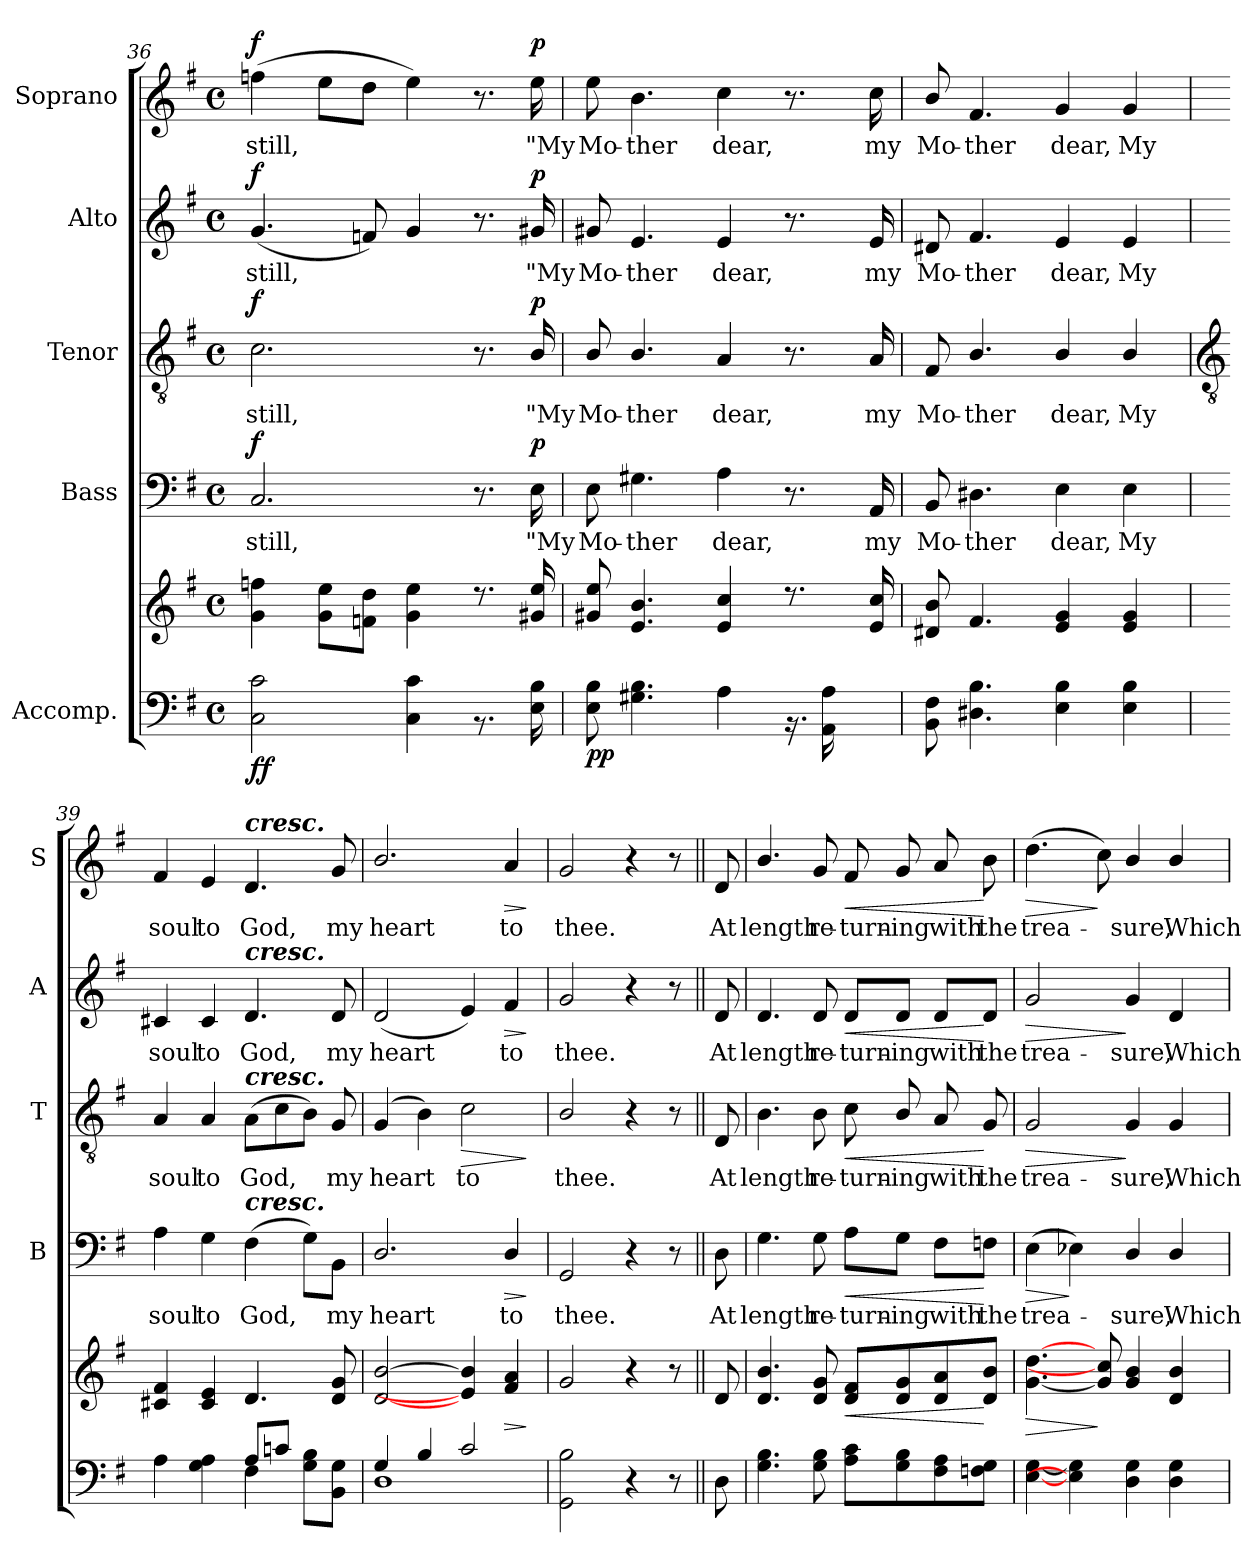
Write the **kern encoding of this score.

**kern	**kern	**dynam	**kern	**text	**dynam	**kern	**text	**dynam	**kern	**text	**dynam	**kern	**text	**dynam
*part5	*part5	*part5	*part4	*part4	*part4	*part3	*part3	*part3	*part2	*part2	*part2	*part1	*part1	*part1
*staff6	*staff5	*staff5/6	*staff4	*staff4	*staff4	*staff3	*staff3	*staff3	*staff2	*staff2	*staff2	*staff1	*staff1	*staff1
*I"Accomp.	*	*	*I"Bass	*	*	*I"Tenor	*	*	*I"Alto	*	*	*I"Soprano	*	*
*	*	*	*I'B	*	*	*I'T	*	*	*I'A	*	*	*I'S	*	*
*clefF4	*clefG2	*	*clefF4	*	*	*clefGv2	*	*	*clefG2	*	*	*clefG2	*	*
*k[f#]	*k[f#]	*	*k[f#]	*	*	*k[f#]	*	*	*k[f#]	*	*	*k[f#]	*	*
*G:	*G:	*	*G:	*	*	*G:	*	*	*G:	*	*	*G:	*	*
*M4/4	*M4/4	*	*M4/4	*	*	*M4/4	*	*	*M4/4	*	*	*M4/4	*	*
*met(c)	*met(c)	*	*met(c)	*	*	*met(c)	*	*	*met(c)	*	*	*met(c)	*	*
=36	=36	=36	=36	=36	=36	=36	=36	=36	=36	=36	=36	=36	=36	=36
*^	*^	*	*	*	*	*	*	*	*	*	*	*	*	*
!	!	!	!	!LO:DY:b=2	!	!LO:LY:b	!	!	!LO:LY:b	!	!	!LO:LY:b	!	!	!LO:LY:b	!
!	!	!	!	!LO:DY:n=1:b	!	!	!LO:DY:b	!	!	!LO:DY:b	!	!	!LO:DY:b	!	!	!LO:DY:b
1ryy	2C 2c	4g\ 4ffn\	1ryy	f f	2.C	still,	f	2.c	still,	f	(<4.g	still,	f	(>4ffn	still,	f
.	.	8g\ 8ee\L	.	.	.	.	.	.	.	.	.	.	.	8eeL	.	.
.	.	8fn\ 8dd\J	.	.	.	.	.	.	.	.	8fn)	.	.	8ddJ	.	.
.	4C 4c	4g\ 4ee\	.	.	.	.	.	.	.	.	4g	.	.	4ee)	.	.
.	8.r	8.r	.	.	8.r	.	.	8.r	.	.	8.r	.	.	8.r	.	.
!	!	!	!	!	!	!LO:LY:b	!LO:DY:b	!	!LO:LY:b	!LO:DY:b	!	!LO:LY:b	!LO:DY:b	!	!LO:LY:b	!LO:DY:b
.	16E 16B	16g#X 16ee	.	.	16E	"My	p	16B/	"My	p	16g#X	"My	p	16ee	"My	p
=37	=37	=37	=37	=37	=37	=37	=37	=37	=37	=37	=37	=37	=37	=37	=37	=37
!	!	!	!	!LO:DY:b=2	!	!LO:LY:b	!	!	!LO:LY:b	!	!	!LO:LY:b	!	!	!LO:LY:b	!
!	!	!	!	!LO:DY:n=1:b	!	!	!	!	!	!	!	!	!	!	!	!
1ryy	8E 8B	8g#X 8ee	1ryy	p p	8E	Mo-	.	8B/	Mo-	.	8g#X	Mo-	.	8ee	Mo-	.
!	!	!	!	!	!	!LO:LY:b	!	!	!LO:LY:b	!	!	!LO:LY:b	!	!	!LO:LY:b	!
.	4.G#X 4.B	4.e 4.b	.	.	4.G#X	-ther	.	4.B/	-ther	.	4.e	-ther	.	4.b	-ther	.
!	!	!	!	!	!	!LO:LY:b	!	!	!LO:LY:b	!	!	!LO:LY:b	!	!	!LO:LY:b	!
.	4A	4e 4cc	.	.	4A	dear,	.	4A	dear,	.	4e	dear,	.	4cc	dear,	.
.	16.r	8.r	.	.	8.r	.	.	8.r	.	.	8.r	.	.	8.r	.	.
.	16AA 16A	.	.	.	.	.	.	.	.	.	.	.	.	.	.	.
.	16.ryy	.	.	.	.	.	.	.	.	.	.	.	.	.	.	.
!	!	!	!	!	!	!LO:LY:b	!	!	!LO:LY:b	!	!	!LO:LY:b	!	!	!LO:LY:b	!
.	.	16e 16cc	.	.	16AA	my	.	16A	my	.	16e	my	.	16cc	my	.
=38	=38	=38	=38	=38	=38	=38	=38	=38	=38	=38	=38	=38	=38	=38	=38	=38
!	!	!	!	!	!	!LO:LY:b	!	!	!LO:LY:b	!	!	!LO:LY:b	!	!	!LO:LY:b	!
1ryy	8BB 8F#	8d#X/ 8b/	1ryy	.	8BB	Mo-	.	8F#	Mo-	.	8d#X	Mo-	.	8b/	Mo-	.
!	!	!	!	!	!	!LO:LY:b	!	!	!LO:LY:b	!	!	!LO:LY:b	!	!	!LO:LY:b	!
.	4.D#X 4.B	4.f#	.	.	4.D#X	-ther	.	4.B/	-ther	.	4.f#	-ther	.	4.f#	-ther	.
!	!	!	!	!	!	!LO:LY:b	!	!	!LO:LY:b	!	!	!LO:LY:b	!	!	!LO:LY:b	!
.	4E 4B	4e 4g	.	.	4E	dear,	.	4B/	dear,	.	4e	dear,	.	4g	dear,	.
!	!	!	!	!	!	!LO:LY:b	!	!	!LO:LY:b	!	!	!LO:LY:b	!	!	!LO:LY:b	!
.	4E 4B	4e 4g	.	.	4E	My	.	4B/	My	.	4e	My	.	4g	My	.
*	*	*v	*v	*	*	*	*	*	*	*	*	*	*	*	*	*
!!LO:LB:g=z
=39	=39	=39	=39	=39	=39	=39	=39	=39	=39	=39	=39	=39	=39	=39	=39
*	*	*	*	*	*	*	*clefGv2	*	*	*	*	*	*	*	*
!	!	!	!	!	!LO:LY:b	!	!	!LO:LY:b	!	!	!LO:LY:b	!	!	!LO:LY:b	!
2ryy	4A	4c#X 4f#	.	4A	soul	.	4A	soul	.	4c#X	soul	.	4f#	soul	.
!	!	!	!	!	!LO:LY:b	!	!	!LO:LY:b	!	!	!LO:LY:b	!	!	!LO:LY:b	!
.	4G 4A	4c# 4e	.	4G	to	.	4A	to	.	4c#	to	.	4e	to	.
!	!	!	!	!	!	!	!	!	!	!	!	!	!LO:TX:a:Bi:t=cresc.	!	!
!	!	!	!	!	!	!	!	!	!	!LO:TX:a:Bi:t=cresc.	!	!	!	!	!
!	!	!	!	!	!	!	!LO:TX:a:Bi:t=cresc.	!	!	!	!	!	!	!	!
!	!	!	!	!LO:TX:a:Bi:t=cresc.	!	!	!	!	!	!	!	!	!	!	!
!	!	!	!	!	!LO:LY:b	!	!	!LO:LY:b	!	!	!LO:LY:b	!	!	!LO:LY:b	!
8A/L	4F#	4.d	.	(>4F#	God,	.	(>8AL	God,	.	4.d	God,	.	4.d	God,	.
8cn/J	.	.	.	.	.	.	8c	.	.	.	.	.	.	.	.
4ryy	8G 8BL	.	.	8G\L)	.	.	8BJ)	.	.	.	.	.	.	.	.
!	!	!	!	!	!LO:LY:b	!	!	!LO:LY:b	!	!	!LO:LY:b	!	!	!LO:LY:b	!
.	8BB 8GJ	8d 8g	.	8BB\J	my	.	8G	my	.	8d	my	.	8g	my	.
=40	=40	=40	=40	=40	=40	=40	=40	=40	=40	=40	=40	=40	=40	=40	=40
!	!	!	!	!	!LO:LY:b	!	!	!LO:LY:b	!	!	!LO:LY:b	!	!	!LO:LY:b	!
4G/	1D	[2d/ [2b/	.	2.D/	heart	.	(<4G	heart	.	(<2d	heart	.	2.b/	heart	.
4B/	.	.	.	.	.	.	4B)	.	.	.	.	.	.	.	.
!	!	!	!	!	!	!	!	!LO:LY:b	!LO:HP:b	!	!	!	!	!	!
2c/	.	4e] 4b]	.	.	.	.	2c	to	>	4e)	.	.	.	.	.
!	!	!	!LO:HP:b	!	!LO:LY:b	!LO:HP:b	!	!	!	!	!LO:LY:b	!LO:HP:b	!	!LO:LY:b	!LO:HP:b
.	.	4f# 4a	>	4D/	to	>	.	.	.	4f#	to	>	4a	to	>
*v	*v	*	*	*	*	*	*	*	*	*	*	*	*	*	*
.	.	]	.	.	]	.	.	]	.	.	]	.	.	]
=41	=41	=41	=41	=41	=41	=41	=41	=41	=41	=41	=41	=41	=41	=41
*^	*	*	*	*	*	*	*	*	*	*	*	*	*	*
!	!	!	!	!	!LO:LY:b	!	!	!LO:LY:b	!	!	!LO:LY:b	!	!	!LO:LY:b	!
2.ryy	2GG 2B	2g	.	2GG	thee.	.	2B/	thee.	.	2g	thee.	.	2g	thee.	.
.	4r	4r	.	4r	.	.	4r	.	.	4r	.	.	4r	.	.
8ryy	8r	8r	.	8r	.	.	8r	.	.	8r	.	.	8r	.	.
=42||	=42||	=42||	=42||	=42||	=42||	=42||	=42||	=42||	=42||	=42||	=42||	=42||	=42||	=42||	=42||
!	!	!	!	!	!LO:LY:b	!	!	!LO:LY:b	!	!	!LO:LY:b	!	!	!LO:LY:b	!
8ryy	8D	8d/	.	8D	At	.	8D	At	.	8d	At	.	8d/	At	.
=43	=43	=43	=43	=43	=43	=43	=43	=43	=43	=43	=43	=43	=43	=43	=43
!	!	!	!	!	!LO:LY:b	!	!	!LO:LY:b	!	!	!LO:LY:b	!	!	!LO:LY:b	!
1ryy	4.G 4.B	4.d/ 4.b/	.	4.G	length	.	4.B	length	.	4.d	length	.	4.b/	length	.
!	!	!	!	!	!LO:LY:b	!	!	!LO:LY:b	!	!	!LO:LY:b	!	!	!LO:LY:b	!
.	8G 8B	8d 8g	.	8G	re-	.	8B	re-	.	8d	re-	.	8g	re-	.
!	!	!	!LO:HP:b	!	!LO:LY:b	!LO:HP:b	!	!LO:LY:b	!LO:HP:b	!	!LO:LY:b	!LO:HP:b	!	!LO:LY:b	!LO:HP:b
.	8A 8cL	8d 8f#L	<	8A\L	-turn-	<	8c	-turn-	<	8d/L	-turn-	<	8f#	-turn-	<
!	!	!	!	!	!LO:LY:b	!	!	!LO:LY:b	!	!	!LO:LY:b	!	!	!LO:LY:b	!
.	8G 8B	8d 8g	.	8G\J	-ing	.	8B/	-ing	.	8d/J	-ing	.	8g	-ing	.
!	!	!	!	!	!LO:LY:b	!	!	!LO:LY:b	!	!	!LO:LY:b	!	!	!LO:LY:b	!
.	8F# 8A	8d 8a	.	8F#\L	with	.	8A	with	.	8d/L	with	.	8a	with	.
!	!	!	!	!	!LO:LY:b	!	!	!LO:LY:b	!	!	!LO:LY:b	!	!	!LO:LY:b	!
.	8Fn 8GJ	8d 8bJ	[	8Fn\J	the	[	8G	the	[	8d/J	the	[	8b	the	[
=44	=44	=44	=44	=44	=44	=44	=44	=44	=44	=44	=44	=44	=44	=44	=44
!	!	!	!LO:HP:b	!	!LO:LY:b	!LO:HP:b	!	!LO:LY:b	!LO:HP:b	!	!LO:LY:b	!LO:HP:b	!	!LO:LY:b	!LO:HP:b
1ryy	[4E [4G	[4.g [4.dd	>	(>4E	trea-	>	2G	trea-	>	2g	trea-	>	(>4.dd	trea-	>
.	4E-] 4G]	.	.	4E-X)	.	]	.	.	.	.	.	.	.	.	.
.	.	8g] 8cc]	]	.	.	.	.	.	.	.	.	.	8cc)	.	]
!	!	!	!	!	!LO:LY:b	!	!	!LO:LY:b	!	!	!LO:LY:b	!	!	!LO:LY:b	!
.	4D\ 4G\	4g/ 4b/	.	4D/	sure,	.	4G	-sure,	]	4g	-sure,	]	4b/	sure,	.
!	!	!	!	!	!LO:LY:b	!	!	!LO:LY:b	!	!	!LO:LY:b	!	!	!LO:LY:b	!
.	4D\ 4G\	4d/ 4b/	.	4D/	Which	.	4G	Which	.	4d	Which	.	4b/	Which	.
*v	*v	*	*	*	*	*	*	*	*	*	*	*	*	*	*
=	=	=	=	=	=	=	=	=	=	=	=	=	=	=
*-	*-	*-	*-	*-	*-	*-	*-	*-	*-	*-	*-	*-	*-	*-
